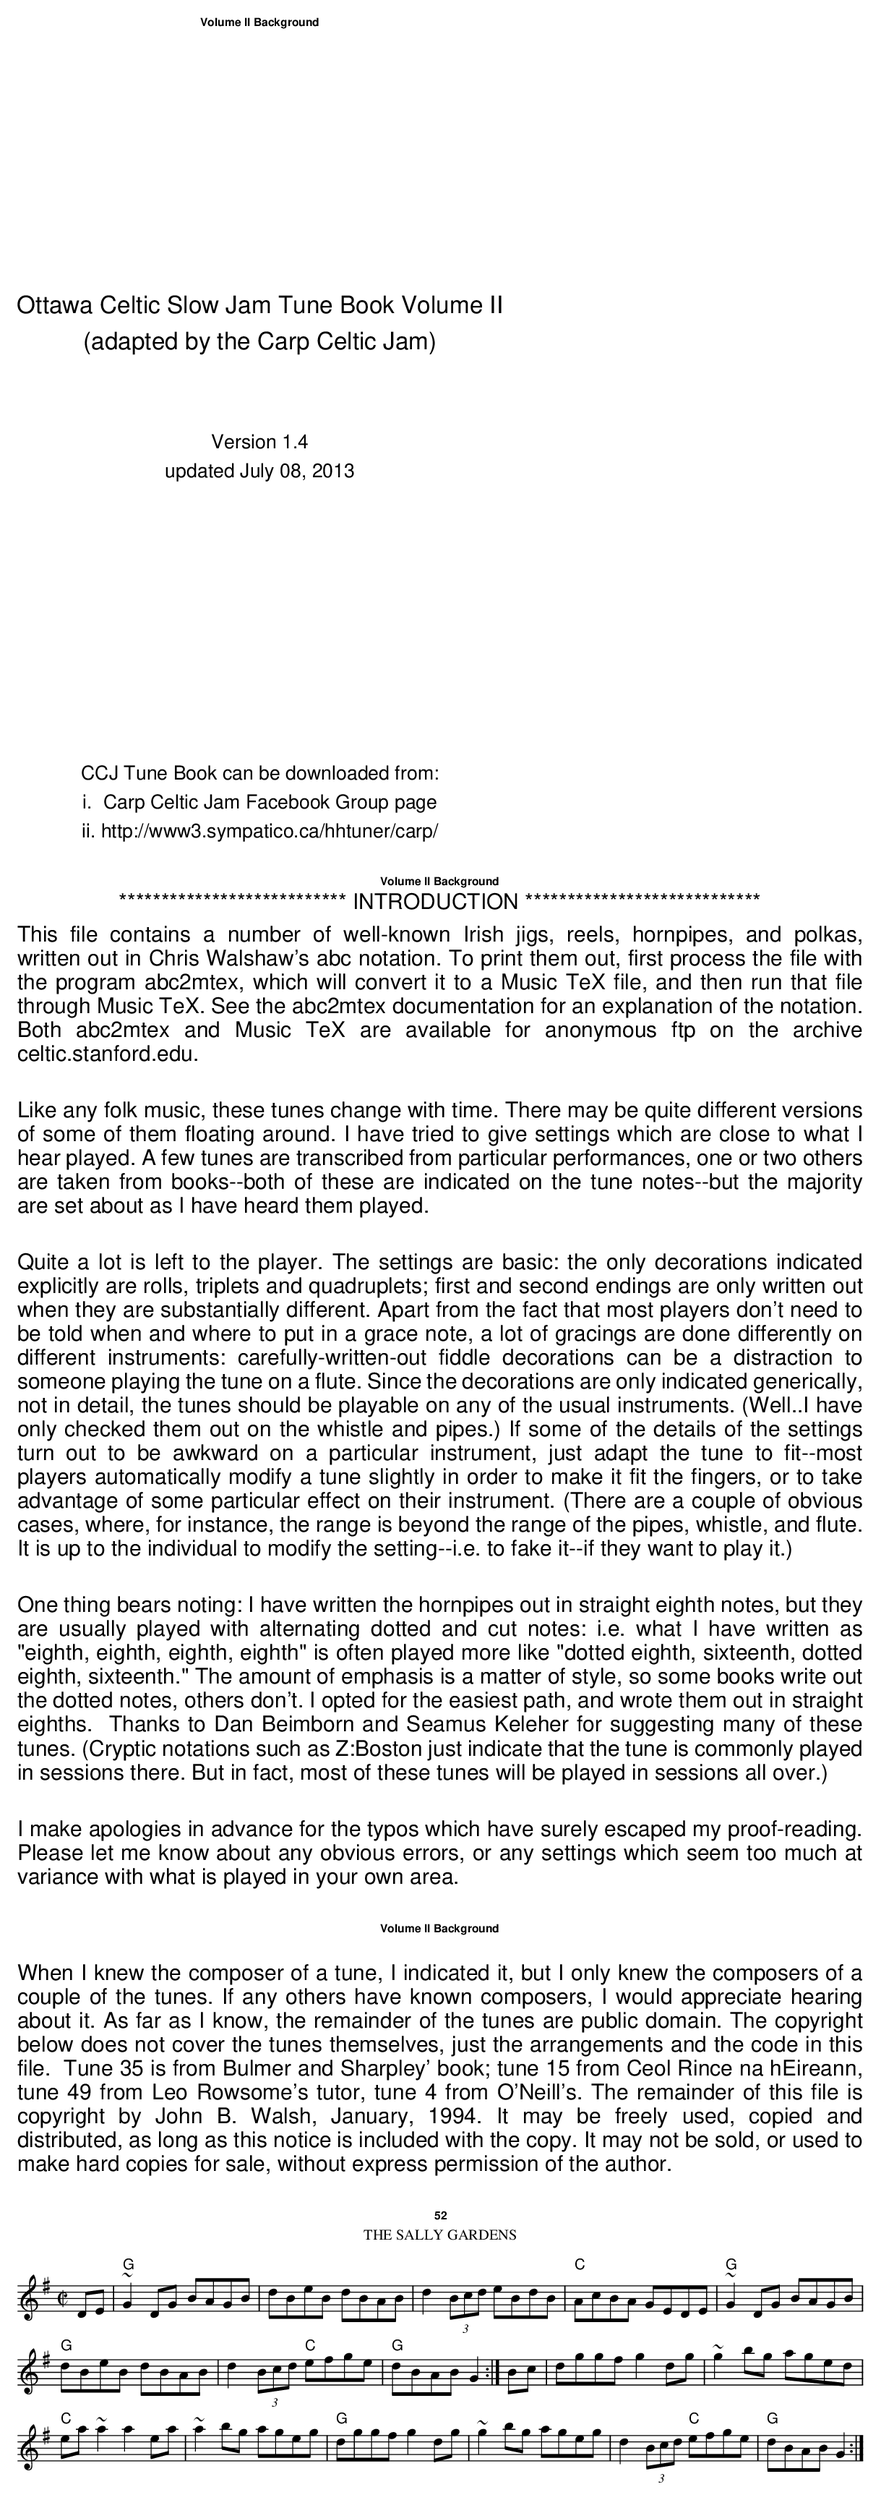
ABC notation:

X:1
T:Sally Gardens, The
M:C|
E:7
K:G
DE|"G"~G2 DG BAGB|dBeB dBAB|d2 (3Bcd eBdB|\
"C"AcBA GEDE|"G"~G2 DG BAGB|
"G"dBeB dBAB|d2 (3Bcd "C"efge|"G"dBAB G2:|\
Bc|dggf g2 dg| ~g2 bg aged|
"C"ea ~a2 a2 ea|~a2 bg ageg|"G"dggf g2 dg|\
 ~g2 bg ageg|d2 (3Bcd "C"efge|"G"dBAB G2:|
